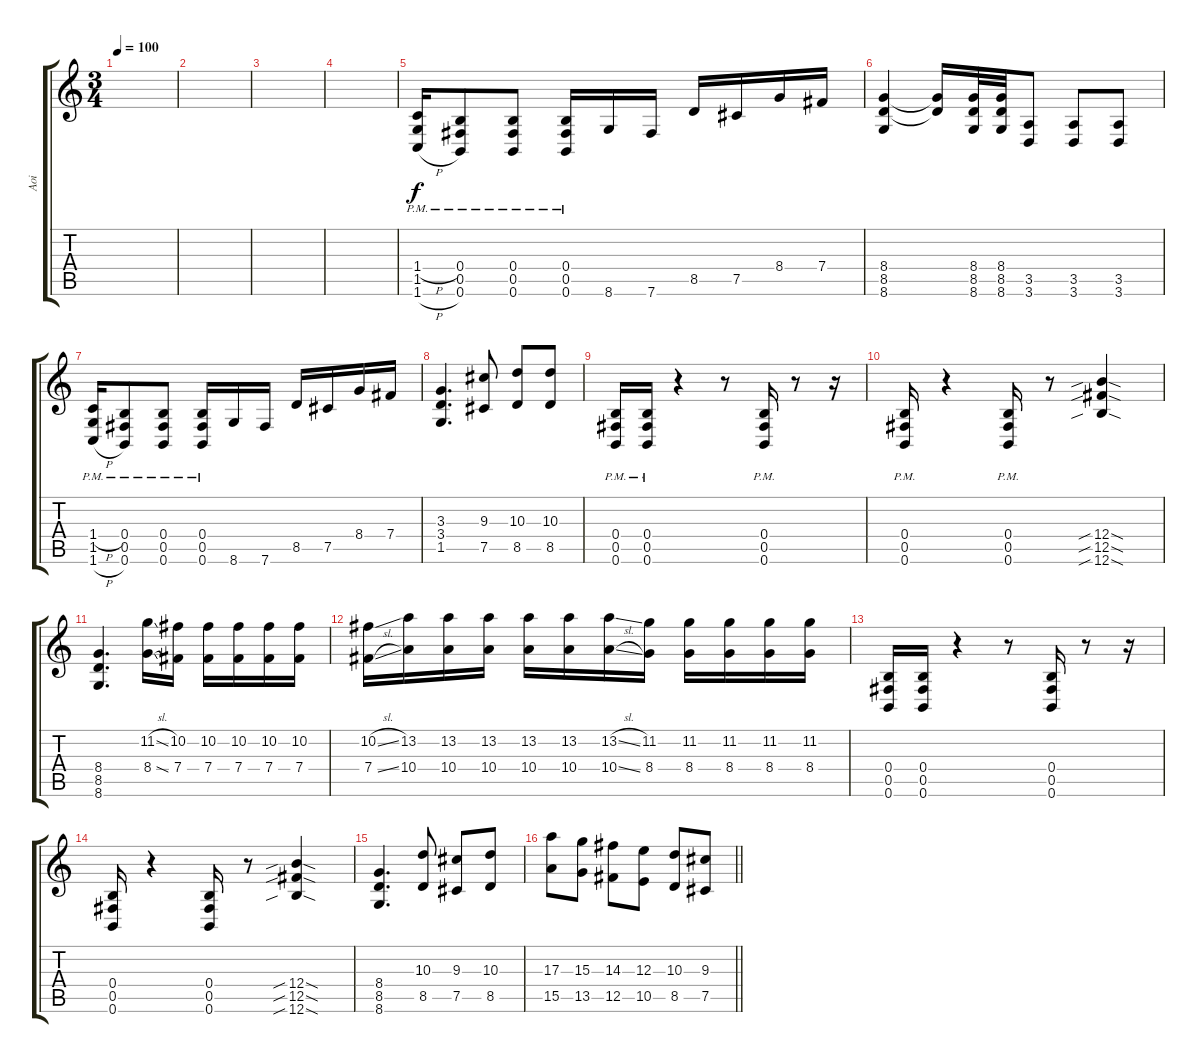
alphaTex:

\track ("Aoi" "Aoi") {instrument distortionguitar}
\staff {score tabs}
\tuning (Db4 Ab3 E3 B2 Gb2 B1) {hide}
\ts (3 4)
\tempo 100
\clef g2
\ks c
|
|
|
|
(1.4{h pm} 1.5{pm} 1.6{h pm}).16{instrument distortionguitar} (0.4{pm} 0.5{pm} 0.6{pm}).8 (0.4{pm} 0.5{pm} 0.6{pm}).8 (0.4{pm} 0.5{pm} 0.6{pm}).16 8.6.16 7.6.16 8.5.16 7.5.16 8.4.16 7.4.16 |
(8.4 8.5 8.6).4 (8.4{t} 8.5{t}).16 (8.4 8.5 8.6).32 (8.4 8.5 8.6).32 (3.5 3.6).8 (3.5 3.6).8 (3.5 3.6).8 |
(1.4{h pm} 1.5{pm} 1.6{h pm}).16 (0.4{pm} 0.5{pm} 0.6{pm}).8 (0.4{pm} 0.5{pm} 0.6{pm}).8 (0.4{pm} 0.5{pm} 0.6{pm}).16 8.6.16 7.6.16 8.5.16 7.5.16 8.4.16 7.4.16 |
(3.3 3.4 1.5).4{d} (9.3 7.5).8 (10.3 8.5).8 (10.3 8.5).8 |
(0.4{pm} 0.5{pm} 0.6{pm}).16 (0.4{pm} 0.5{pm} 0.6{pm}).16 r.4 r.8 (0.4{pm} 0.5{pm} 0.6{pm}).16 r.8 r.16 |
(0.4{pm} 0.5{pm} 0.6{pm}).16 r.4 (0.4{pm} 0.5{pm} 0.6{pm}).16 r.8 (12.4{sib sod} 12.5{sib sod} 12.6{sib sod}).4 |
(8.4 8.5 8.6).4{d} (11.2{sl} 8.4{sl}).16 (10.2 7.4).16 (10.2 7.4).16 (10.2 7.4).16 (10.2 7.4).16 (10.2 7.4).16 |
(10.2{sl} 7.4{sl}).16 (13.2 10.4).16 (13.2 10.4).16 (13.2 10.4).16 (13.2 10.4).16 (13.2 10.4).16 (13.2{sl} 10.4{sl}).16 (11.2 8.4).16 (11.2 8.4).16 (11.2 8.4).16 (11.2 8.4).16 (11.2 8.4).16 |
(0.4 0.5 0.6).16 (0.4 0.5 0.6).16 r.4 r.8 (0.4 0.5 0.6).16 r.8 r.16 |
(0.4 0.5 0.6).16 r.4 (0.4 0.5 0.6).16 r.8 (12.4{sib sod} 12.5{sib sod} 12.6{sib sod}).4 |
(8.4 8.5 8.6).4{d} (10.3 8.5).8 (9.3 7.5).8 (10.3 8.5).8 |
\barLineRight lightlight
(17.3 15.5).8 (15.3 13.5).8 (14.3 12.5).8 (12.3 10.5).8 (10.3 8.5).8 (9.3 7.5).8
